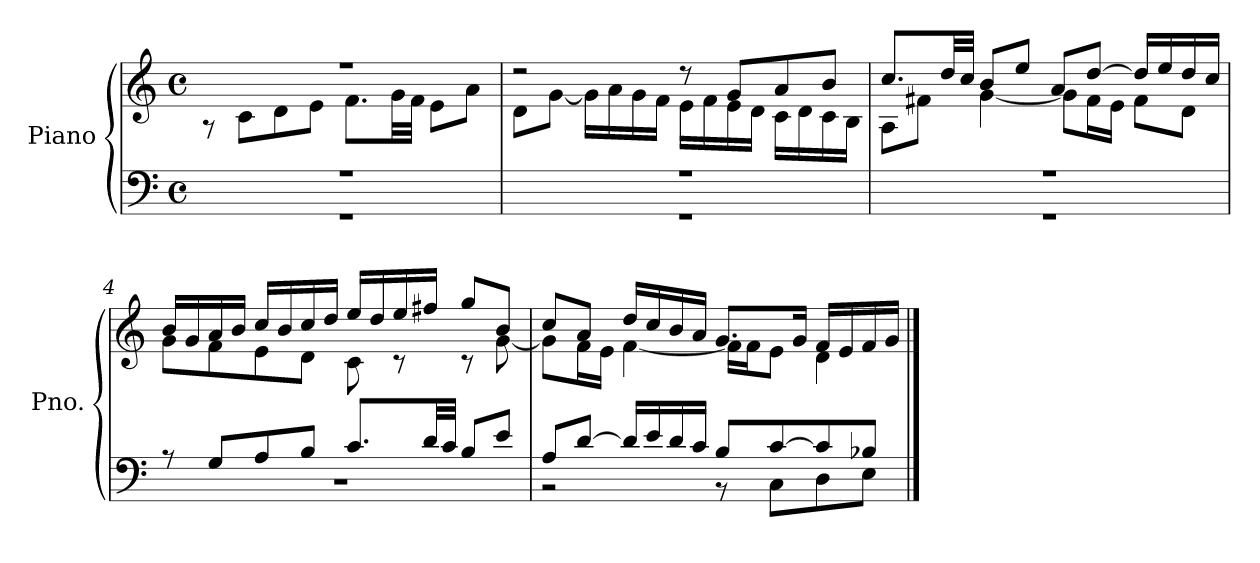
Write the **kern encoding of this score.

**kern	**kern
*part1	*part1
*staff2	*staff1
*I"Piano	*
*I'Pno.	*
*clefF4	*clefG2
*k[]	*k[]
*M4/4	*M4/4
*met(c)	*met(c)
=1	=1
*^	*^
1r	1r	1r	8r
.	.	.	8ci\L
.	.	.	8d\
.	.	.	8e\J
.	.	.	8.f\L
.	.	.	32g\LL
.	.	.	32f\JJJ
.	.	.	8e\L
.	.	.	8a\J
=2	=2	=2	=2
1r	1r	2r	8d\L
.	.	.	[8g\J
.	.	.	16g\LL]
.	.	.	16a\
.	.	.	16g\
.	.	.	16f\JJ
.	.	8r	16e\LL
.	.	.	16f\
.	.	8g/L	16e\
.	.	.	16d\JJ
.	.	8a/	16c\LL
.	.	.	16d\
.	.	8b/J	16c\
.	.	.	16B\JJ
=3	=3	=3	=3
1r	1r	8.cc/L	8A\L
.	.	.	8f#X\J
.	.	32dd/LL	.
.	.	32cc/JJJ	.
.	.	8b/L	[4g\
.	.	8ee/J	.
.	.	8a/L	8g\L]
.	.	[8dd/J	16f#\L
.	.	.	16e\JJ
.	.	16dd/LL]	8f#\L
.	.	16ee/	.
.	.	16dd/	8d\J
.	.	16cc/JJ	.
!!LO:LB:g=z	!!
=4	=4	=4	=4
8r	1r	16b/LL	8g\L
.	.	16g/	.
8G/L	.	16a/	8f\
.	.	16b/JJ	.
8A/	.	16cc/LL	8e\
.	.	16b/	.
8B/J	.	16cc/	8d\J
.	.	16dd/JJ	.
8.c/L	.	16ee/LL	8c\
.	.	16dd/	.
.	.	16ee/	8r
32d/LL	.	16ff#X/JJ	.
32c/JJJ	.	.	.
8B/L	.	8gg/L	8r
8e/J	.	8b/J	[8g\
=5	=5	=5	=5
8A/L	2r	8cc/L	8g\L]
[8d/J	.	8a/J	16f\L
.	.	.	16e\JJ
16d/LL]	.	16dd/LL	[4f\
16e/	.	16cc/	.
16d/	.	16b/	.
16c/JJ	.	16a/JJ	.
8B/L	8r	8.g/L	16f\LL]
.	.	.	16f\J
[8c/	8C\L	.	8e\J
.	.	16g/Jk	.
8c/]	8D\	16f/LL	4d\
.	.	16e/	.
8B-X/J	8E\J	16f/	.
.	.	16g/JJ	.
*v	*v	*	*
*	*v	*v
==	==
*-	*-
